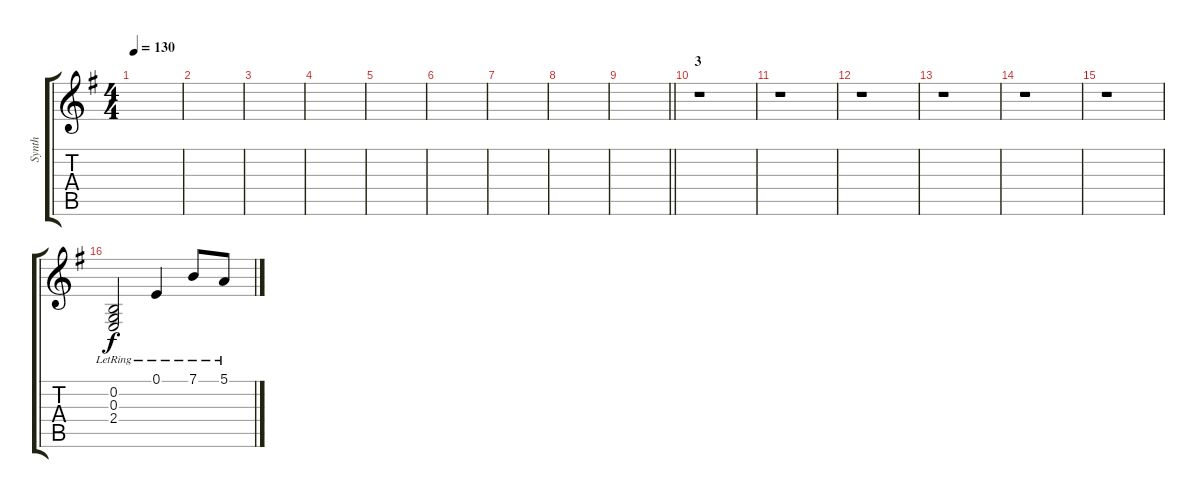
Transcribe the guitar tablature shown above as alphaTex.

\track ("Synth" "Synth") {instrument fx5brightness}
\staff {score tabs}
\tuning (E4 B3 G3 D3 A2 E2) {hide}
\ts (4 4)
\tempo 130
\clef g2
\ks g
|
|
|
|
|
|
|
|
\barLineRight lightlight
|
\section ("" "3")
r.1 |
r.1 |
r.1 |
r.1 |
r.1 |
r.1 |
(0.2{lr} 0.3{lr} 2.4{lr}).2 0.1{lr}.4 7.1{lr}.8 5.1{lr}.8
